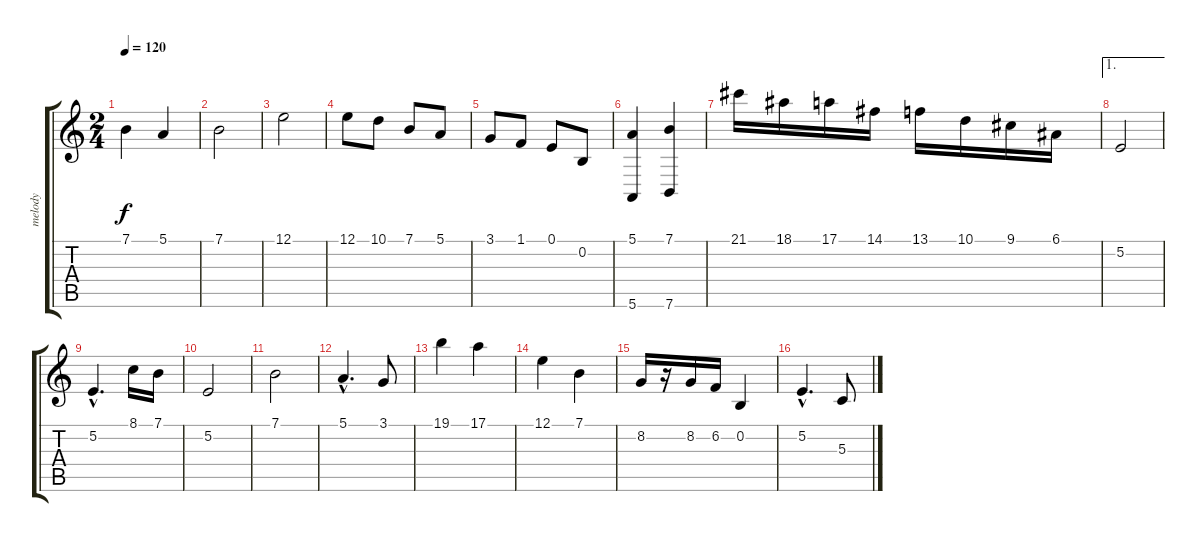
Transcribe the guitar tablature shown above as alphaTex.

\track ("melody" "melody") {instrument acousticgrandpiano}
\staff {score tabs}
\tuning (E4 B3 G3 D3 A2 E2) {hide}
\ts (2 4)
\tempo 120
\clef g2
\ks c
7.1.4{dy f} 5.1.4 |
7.1.2 |
12.1.2 |
12.1.8 10.1.8 7.1.8 5.1.8 |
3.1.8 1.1.8 0.1.8 0.2.8 |
(5.1 5.6).4 (7.1 7.6).4 |
21.1.16 18.1.16 17.1.16 14.1.16 13.1.16 10.1.16 9.1.16 6.1.16 |
\ae 1
5.2.2 |
5.2{hac}.4{d} 8.1.16 7.1.16 |
5.2.2 |
7.1.2 |
5.1{hac}.4{d} 3.1.8 |
19.1.4 17.1.4 |
12.1.4 7.1.4 |
8.2.16 r.16 8.2.16 6.2.16 0.2.4 |
5.2{hac}.4{d} 5.3.8
